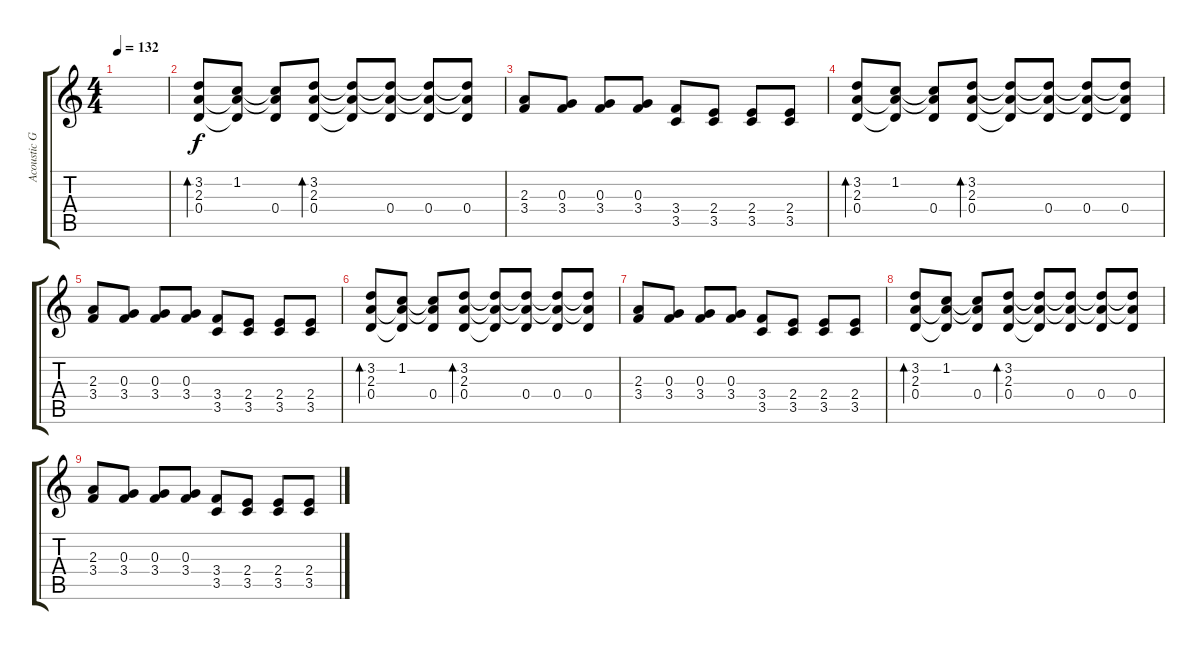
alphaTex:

\track ("Acoustic Guitar" "Acoustic G") {instrument acousticguitarsteel}
\staff {score tabs}
\tuning (E4 B3 G3 D3 A2 E2) {hide}
\ts (4 4)
\tempo 132
\clef g2
\ks c
|
(3.2 2.3 0.4).8{bd 120 volume 4} (1.2 2.3{t} 0.4{t}).8 (1.2{t} 2.3{t} 0.4).8 (3.2 2.3 0.4).8{bd 60} (3.2{t} 2.3{t} 0.4{t}).8 (3.2{t} 2.3{t} 0.4).8 (3.2{t} 2.3{t} 0.4).8 (3.2{t} 2.3{t} 0.4).8 |
(2.3 3.4).8 (0.3 3.4).8 (0.3 3.4).8 (0.3 3.4).8 (3.4 3.5).8 (2.4 3.5).8 (2.4 3.5).8 (2.4 3.5).8 |
(3.2 2.3 0.4).8{bd 120} (1.2 2.3{t} 0.4{t}).8 (1.2{t} 2.3{t} 0.4).8 (3.2 2.3 0.4).8{bd 60} (3.2{t} 2.3{t} 0.4{t}).8 (3.2{t} 2.3{t} 0.4).8 (3.2{t} 2.3{t} 0.4).8 (3.2{t} 2.3{t} 0.4).8 |
(2.3 3.4).8 (0.3 3.4).8 (0.3 3.4).8 (0.3 3.4).8 (3.4 3.5).8 (2.4 3.5).8 (2.4 3.5).8 (2.4 3.5).8 |
(3.2 2.3 0.4).8{bd 120 volume 0} (1.2 2.3{t} 0.4{t}).8 (1.2{t} 2.3{t} 0.4).8 (3.2 2.3 0.4).8{bd 60} (3.2{t} 2.3{t} 0.4{t}).8 (3.2{t} 2.3{t} 0.4).8 (3.2{t} 2.3{t} 0.4).8 (3.2{t} 2.3{t} 0.4).8 |
(2.3 3.4).8 (0.3 3.4).8 (0.3 3.4).8 (0.3 3.4).8 (3.4 3.5).8 (2.4 3.5).8 (2.4 3.5).8 (2.4 3.5).8 |
(3.2 2.3 0.4).8{bd 120} (1.2 2.3{t} 0.4{t}).8 (1.2{t} 2.3{t} 0.4).8 (3.2 2.3 0.4).8{bd 60} (3.2{t} 2.3{t} 0.4{t}).8 (3.2{t} 2.3{t} 0.4).8 (3.2{t} 2.3{t} 0.4).8 (3.2{t} 2.3{t} 0.4).8 |
(2.3 3.4).8 (0.3 3.4).8 (0.3 3.4).8 (0.3 3.4).8 (3.4 3.5).8 (2.4 3.5).8 (2.4 3.5).8 (2.4 3.5).8
